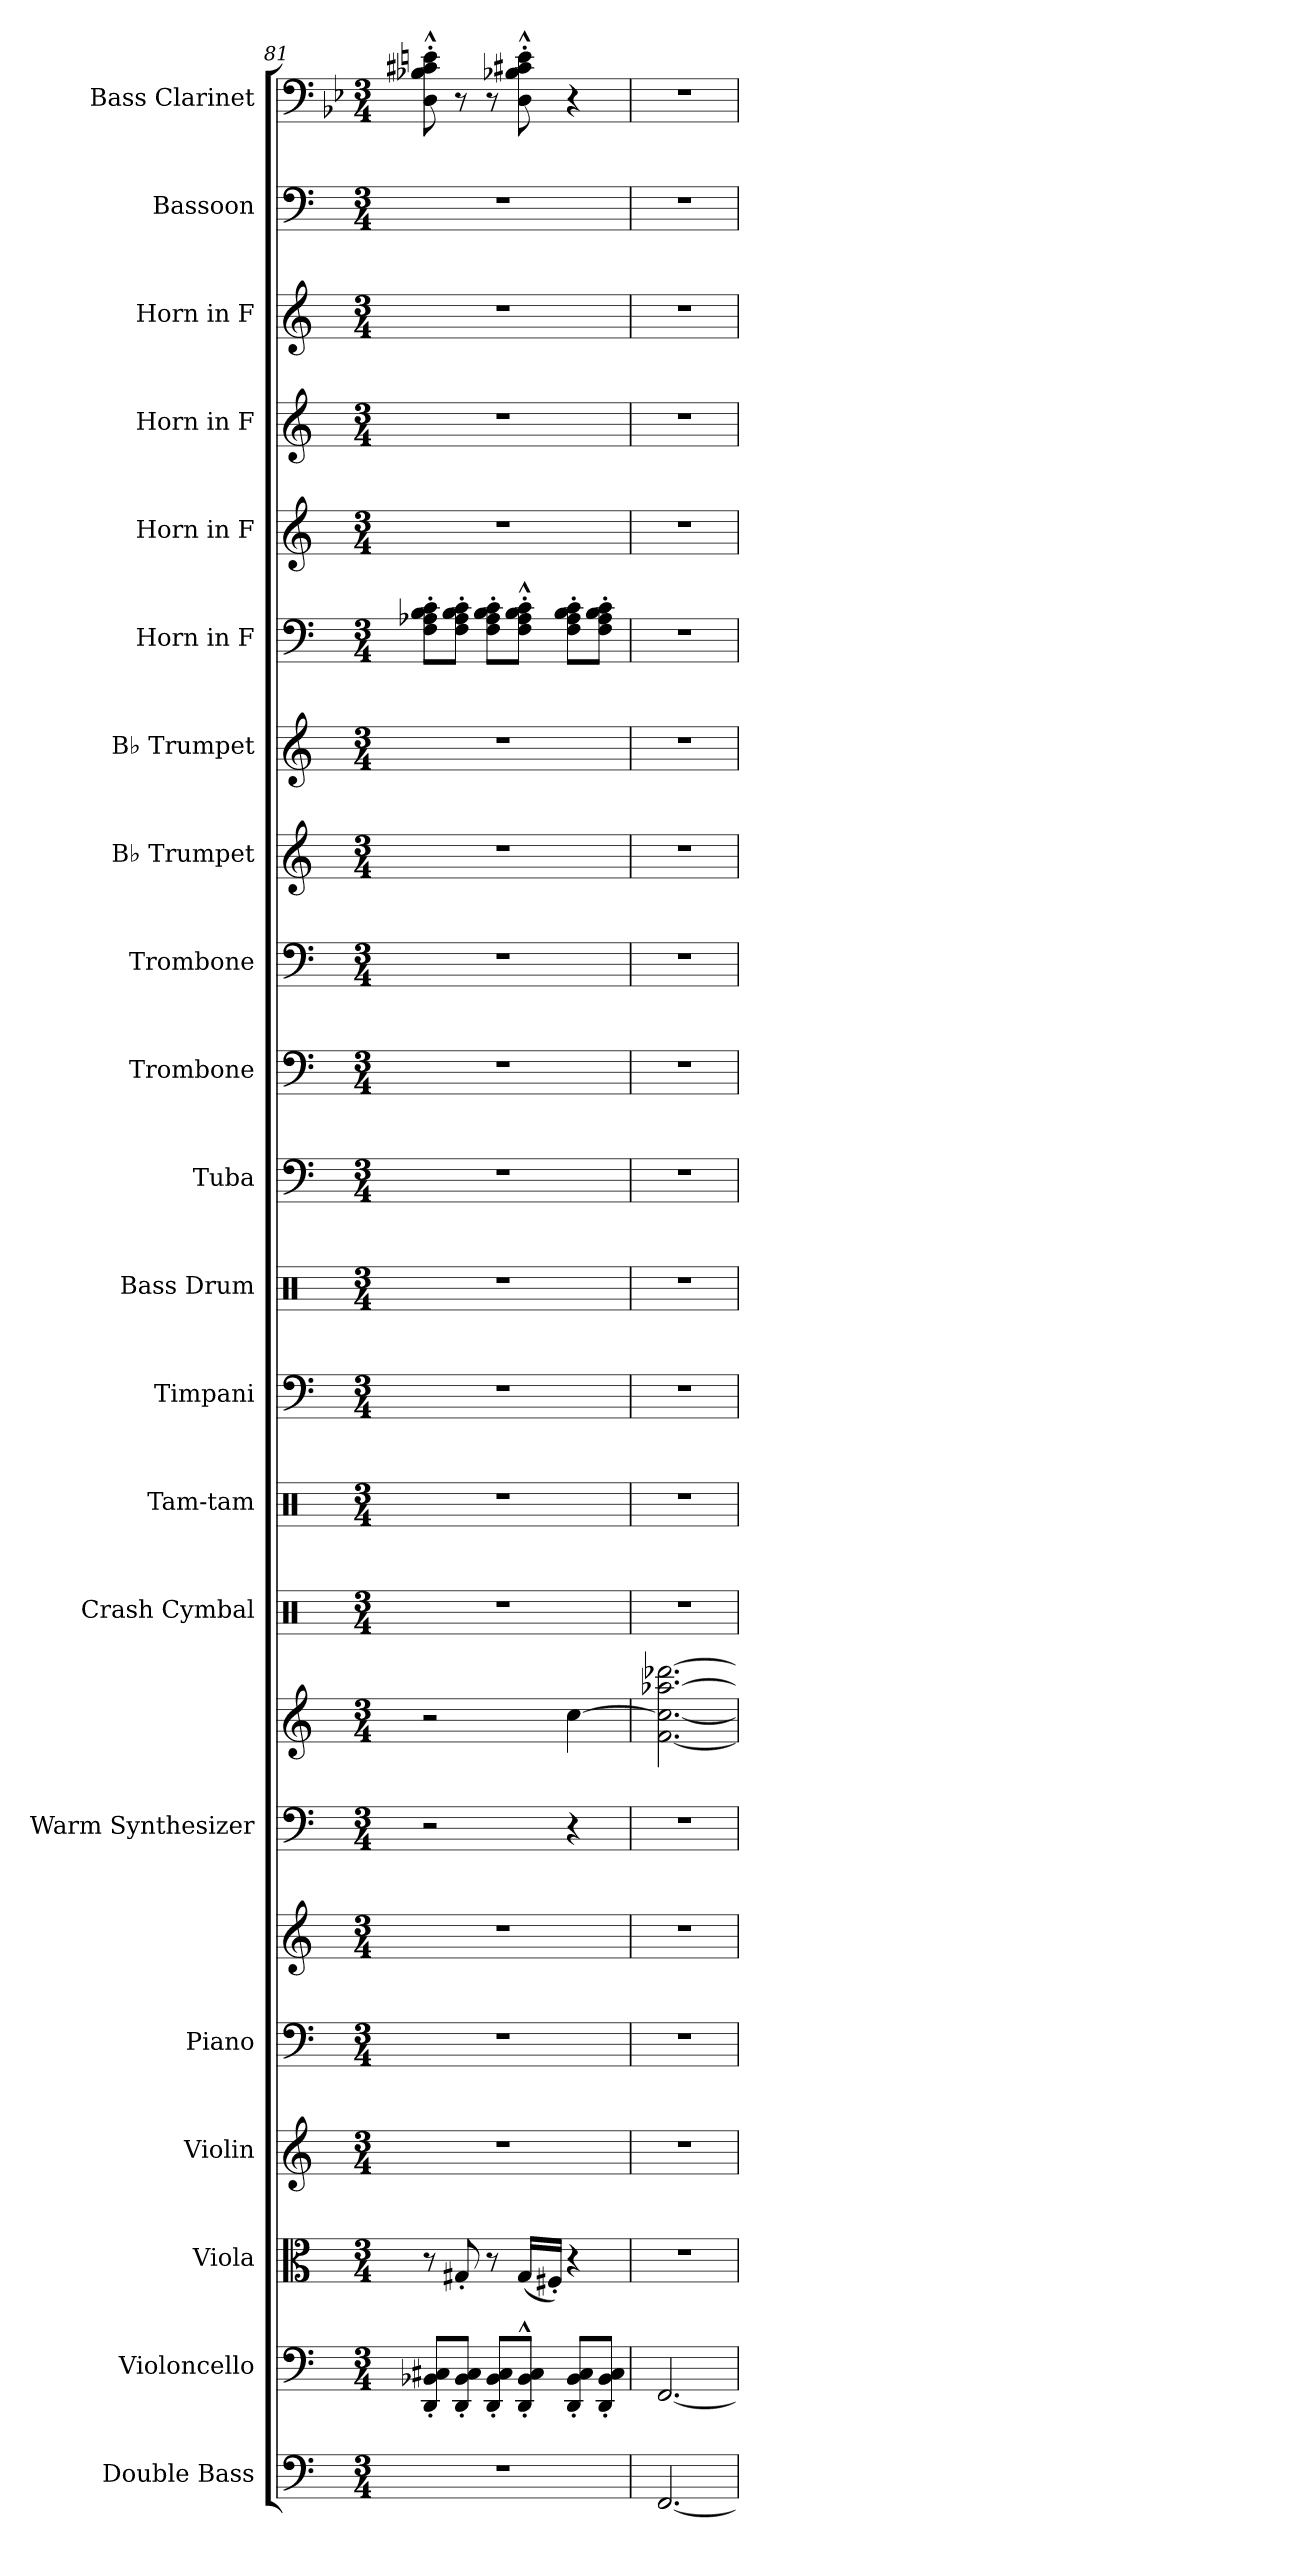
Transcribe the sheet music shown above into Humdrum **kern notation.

**kern	**kern	**kern	**kern	**kern	**kern	**kern	**kern	**kern	**kern	**kern	**kern	**kern	**kern	**kern	**kern	**kern	**kern	**kern	**kern	**kern	**kern	**kern
*part21	*part20	*part19	*part18	*part17	*part17	*part16	*part16	*part15	*part14	*part13	*part12	*part11	*part10	*part9	*part8	*part7	*part6	*part5	*part4	*part3	*part2	*part1
*staff23	*staff22	*staff21	*staff20	*staff19	*staff18	*staff17	*staff16	*staff15	*staff14	*staff13	*staff12	*staff11	*staff10	*staff9	*staff8	*staff7	*staff6	*staff5	*staff4	*staff3	*staff2	*staff1
*I"Double Bass	*I"Violoncello	*I"Viola	*I"Violin	*I"Piano	*	*I"Warm Synthesizer	*	*I"Crash Cymbal	*I"Tam-tam	*I"Timpani	*I"Bass Drum	*I"Tuba	*I"Trombone	*I"Trombone	*I"B♭ Trumpet	*I"B♭ Trumpet	*I"Horn in F	*I"Horn in F	*I"Horn in F	*I"Horn in F	*I"Bassoon	*I"Bass Clarinet
*I'Db.	*I'Vc.	*I'Vla.	*I'Vln.	*I'Pno.	*	*I'Synth.	*	*I'Cr. Cym.	*I'Tam-tam	*I'Timp.	*I'B. Dr.	*I'Tba.	*I'Tbn.	*I'Tbn.	*I'B♭ Tpt.	*I'B♭ Tpt.	*	*	*	*	*I'Bsn.	*I'B. Cl.
*clefF4	*clefF4	*clefC3	*clefG2	*clefF4	*clefG2	*clefF4	*clefG2	*clefX	*clefX	*clefF4	*clefX	*clefF4	*clefF4	*clefF4	*clefG2	*clefG2	*clefF4	*clefG2	*clefG2	*clefG2	*clefF4	*clefF4
*ITrd7c12	*	*	*	*	*	*	*	*	*	*	*	*	*	*	*ITrd1c2	*ITrd1c2	*ITrd4c7	*ITrd4c7	*ITrd4c7	*ITrd4c7	*	*ITrd8c14
*k[]	*k[]	*k[]	*k[]	*k[]	*k[]	*k[]	*k[]	*k[]	*k[]	*k[]	*k[]	*k[]	*k[]	*k[]	*k[b-e-]	*k[b-e-]	*k[b-]	*k[b-]	*k[b-]	*k[b-]	*k[]	*k[b-e-]
*M3/4	*M3/4	*M3/4	*M3/4	*M3/4	*M3/4	*M3/4	*M3/4	*M3/4	*M3/4	*M3/4	*M3/4	*M3/4	*M3/4	*M3/4	*M3/4	*M3/4	*M3/4	*M3/4	*M3/4	*M3/4	*M3/4	*M3/4
=81	=81	=81	=81	=81	=81	=81	=81	=81	=81	=81	=81	=81	=81	=81	=81	=81	=81	=81	=81	=81	=81	=81
2.r	8DD/' 8BB-X/' 8C#X/'L	8r	2.r	2.r	2.r	2r	2r	2.r	2.r	2.r	2.r	2.r	2.r	2.r	2.r	2.r	8BB-\' 8D-X\' 8E\' 8F\'L	2.r	2.r	2.r	2.r	8DD\'^^ 8BB-X\'^^ 8C#X\'^^ 8En\'^^
.	8DD/' 8BB-/' 8C#/'J	8G#X'/	.	.	.	.	.	.	.	.	.	.	.	.	.	.	8BB-\' 8D-\' 8E\' 8F\'J	.	.	.	.	8r
.	8DD/' 8BB-/' 8C#/'L	8r	.	.	.	.	.	.	.	.	.	.	.	.	.	.	8BB-\' 8D-\' 8E\' 8F\'L	.	.	.	.	8r
.	8DD/'^^ 8BB-/'^^ 8C#/'^^J	(16G#/LL	.	.	.	.	.	.	.	.	.	.	.	.	.	.	8BB-\'^^ 8D-\'^^ 8E\'^^ 8F\'^^J	.	.	.	.	8DD\'^^ 8BB-X\'^^ 8C#X\'^^ 8E\'^^
.	.	16F#X'/JJ)	.	.	.	.	.	.	.	.	.	.	.	.	.	.	.	.	.	.	.	.
.	8DD/' 8BB-/' 8C#/'L	4r	.	.	.	4r	[4cc\	.	.	.	.	.	.	.	.	.	8BB-\' 8D-\' 8E\' 8F\'L	.	.	.	.	4r
.	8DD/' 8BB-/' 8C#/'J	.	.	.	.	.	.	.	.	.	.	.	.	.	.	.	8BB-\' 8D-\' 8E\' 8F\'J	.	.	.	.	.
=82	=82	=82	=82	=82	=82	=82	=82	=82	=82	=82	=82	=82	=82	=82	=82	=82	=82	=82	=82	=82	=82	=82
[2.FFF/	[2.FF/	2.r	2.r	2.r	2.r	2.r	[2.f\ 2.cc\_ [2.aa-X\ [2.ddd-X\	2.r	2.r	2.r	2.r	2.r	2.r	2.r	2.r	2.r	2.r	2.r	2.r	2.r	2.r	2.r
=	=	=	=	=	=	=	=	=	=	=	=	=	=	=	=	=	=	=	=	=	=	=
*-	*-	*-	*-	*-	*-	*-	*-	*-	*-	*-	*-	*-	*-	*-	*-	*-	*-	*-	*-	*-	*-	*-
